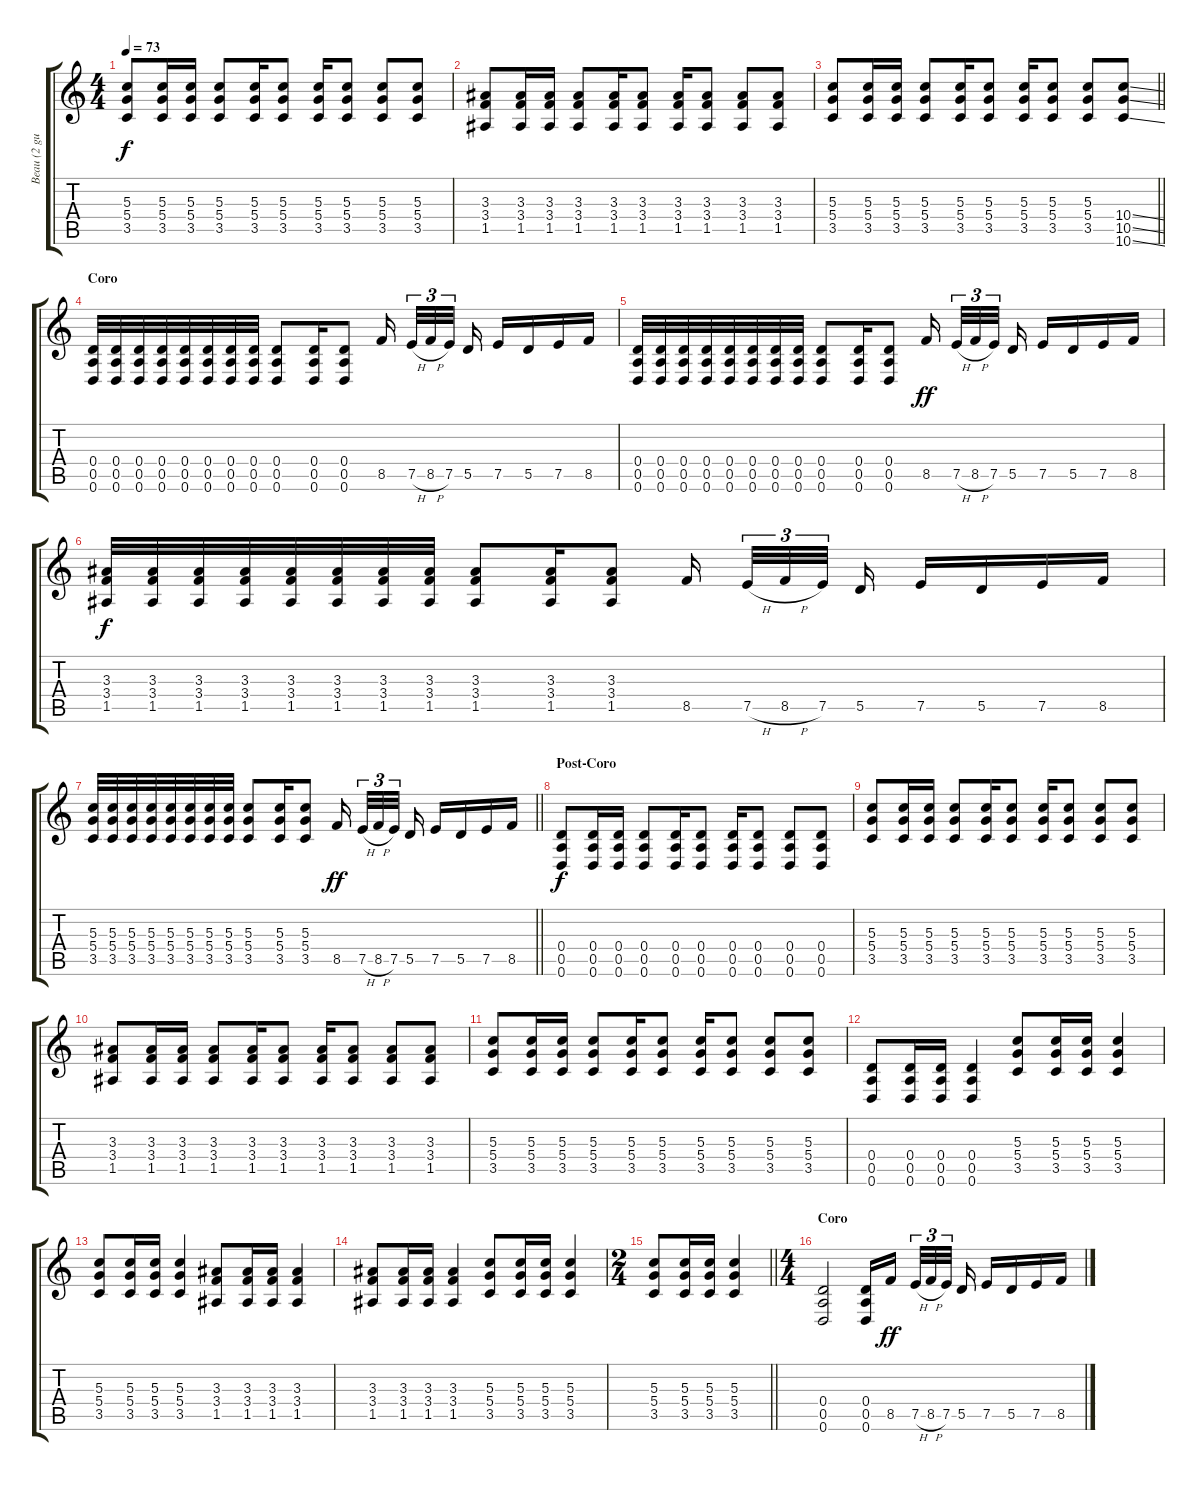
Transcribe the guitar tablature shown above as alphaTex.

\track ("Beau (2 guitarra)" "Beau (2 gu") {instrument distortionguitar}
\staff {score tabs}
\tuning (E4 B3 G3 D3 A2 D2) {hide}
\ts (4 4)
\tempo 73
\clef g2
\ks c
(5.3 5.4 3.5).8{dy f} (5.3 5.4 3.5).16 (5.3 5.4 3.5).16 (5.3 5.4 3.5).8 (5.3 5.4 3.5).16 (5.3 5.4 3.5).8 (5.3 5.4 3.5).16 (5.3 5.4 3.5).8 (5.3 5.4 3.5).8 (5.3 5.4 3.5).8 |
(3.3 3.4 1.5).8 (3.3 3.4 1.5).16 (3.3 3.4 1.5).16 (3.3 3.4 1.5).8 (3.3 3.4 1.5).16 (3.3 3.4 1.5).8 (3.3 3.4 1.5).16 (3.3 3.4 1.5).8 (3.3 3.4 1.5).8 (3.3 3.4 1.5).8 |
\barLineRight lightlight
(5.3 5.4 3.5).8 (5.3 5.4 3.5).16 (5.3 5.4 3.5).16 (5.3 5.4 3.5).8 (5.3 5.4 3.5).16 (5.3 5.4 3.5).8 (5.3 5.4 3.5).16 (5.3 5.4 3.5).8 (5.3 5.4 3.5).8 (10.4{ss} 10.5{ss} 10.6{ss}).8 |
\section ("" "Coro")
(0.4 0.5 0.6).32 (0.4 0.5 0.6).32 (0.4 0.5 0.6).32 (0.4 0.5 0.6).32 (0.4 0.5 0.6).32 (0.4 0.5 0.6).32 (0.4 0.5 0.6).32 (0.4 0.5 0.6).32 (0.4 0.5 0.6).8 (0.4 0.5 0.6).16 (0.4 0.5 0.6).8 8.5.16{beam splitsecondary} 7.5{h}.32{tu (3 2)} 8.5{h}.32{tu (3 2)} 7.5.32{tu (3 2) beam splitsecondary} 5.5.16 7.5.16 5.5.16 7.5.16 8.5.16 |
(0.4 0.5 0.6).32 (0.4 0.5 0.6).32 (0.4 0.5 0.6).32 (0.4 0.5 0.6).32 (0.4 0.5 0.6).32 (0.4 0.5 0.6).32 (0.4 0.5 0.6).32 (0.4 0.5 0.6).32 (0.4 0.5 0.6).8 (0.4 0.5 0.6).16 (0.4 0.5 0.6).8 8.5.16{dy ff beam splitsecondary} 7.5{h}.32{tu (3 2)} 8.5{h}.32{tu (3 2)} 7.5.32{tu (3 2) beam splitsecondary} 5.5.16 7.5.16 5.5.16 7.5.16 8.5.16 |
(3.3 3.4 1.5).32{dy f} (3.3 3.4 1.5).32 (3.3 3.4 1.5).32 (3.3 3.4 1.5).32 (3.3 3.4 1.5).32 (3.3 3.4 1.5).32 (3.3 3.4 1.5).32 (3.3 3.4 1.5).32 (3.3 3.4 1.5).8 (3.3 3.4 1.5).16 (3.3 3.4 1.5).8 8.5.16{beam splitsecondary} 7.5{h}.32{tu (3 2)} 8.5{h}.32{tu (3 2)} 7.5.32{tu (3 2) beam splitsecondary} 5.5.16 7.5.16 5.5.16 7.5.16 8.5.16 |
\barLineRight lightlight
(5.3 5.4 3.5).32 (5.3 5.4 3.5).32 (5.3 5.4 3.5).32 (5.3 5.4 3.5).32 (5.3 5.4 3.5).32 (5.3 5.4 3.5).32 (5.3 5.4 3.5).32 (5.3 5.4 3.5).32 (5.3 5.4 3.5).8 (5.3 5.4 3.5).16 (5.3 5.4 3.5).8 8.5.16{dy ff beam splitsecondary} 7.5{h}.32{tu (3 2)} 8.5{h}.32{tu (3 2)} 7.5.32{tu (3 2) beam splitsecondary} 5.5.16 7.5.16 5.5.16 7.5.16 8.5.16 |
\section ("" "Post-Coro")
(0.4 0.5 0.6).8{dy f} (0.4 0.5 0.6).16 (0.4 0.5 0.6).16 (0.4 0.5 0.6).8 (0.4 0.5 0.6).16 (0.4 0.5 0.6).8 (0.4 0.5 0.6).16 (0.4 0.5 0.6).8 (0.4 0.5 0.6).8 (0.4 0.5 0.6).8 |
(5.3 5.4 3.5).8 (5.3 5.4 3.5).16 (5.3 5.4 3.5).16 (5.3 5.4 3.5).8 (5.3 5.4 3.5).16 (5.3 5.4 3.5).8 (5.3 5.4 3.5).16 (5.3 5.4 3.5).8 (5.3 5.4 3.5).8 (5.3 5.4 3.5).8 |
(3.3 3.4 1.5).8 (3.3 3.4 1.5).16 (3.3 3.4 1.5).16 (3.3 3.4 1.5).8 (3.3 3.4 1.5).16 (3.3 3.4 1.5).8 (3.3 3.4 1.5).16 (3.3 3.4 1.5).8 (3.3 3.4 1.5).8 (3.3 3.4 1.5).8 |
(5.3 5.4 3.5).8 (5.3 5.4 3.5).16 (5.3 5.4 3.5).16 (5.3 5.4 3.5).8 (5.3 5.4 3.5).16 (5.3 5.4 3.5).8 (5.3 5.4 3.5).16 (5.3 5.4 3.5).8 (5.3 5.4 3.5).8 (5.3 5.4 3.5).8 |
(0.4 0.5 0.6).8 (0.4 0.5 0.6).16 (0.4 0.5 0.6).16 (0.4 0.5 0.6).4 (5.3 5.4 3.5).8 (5.3 5.4 3.5).16 (5.3 5.4 3.5).16 (5.3 5.4 3.5).4 |
(5.3 5.4 3.5).8 (5.3 5.4 3.5).16 (5.3 5.4 3.5).16 (5.3 5.4 3.5).4 (3.3 3.4 1.5).8 (3.3 3.4 1.5).16 (3.3 3.4 1.5).16 (3.3 3.4 1.5).4 |
(3.3 3.4 1.5).8 (3.3 3.4 1.5).16 (3.3 3.4 1.5).16 (3.3 3.4 1.5).4 (5.3 5.4 3.5).8 (5.3 5.4 3.5).16 (5.3 5.4 3.5).16 (5.3 5.4 3.5).4 |
\ts (2 4)
\barLineRight lightlight
(5.3 5.4 3.5).8 (5.3 5.4 3.5).16 (5.3 5.4 3.5).16 (5.3 5.4 3.5).4 |
\ts (4 4)
\section ("" "Coro")
(0.4 0.5 0.6).2 (0.4 0.5 0.6).16 8.5.16{dy ff beam splitsecondary} 7.5{h}.32{tu (3 2)} 8.5{h}.32{tu (3 2)} 7.5.32{tu (3 2) beam splitsecondary} 5.5.16 7.5.16 5.5.16 7.5.16 8.5.16
